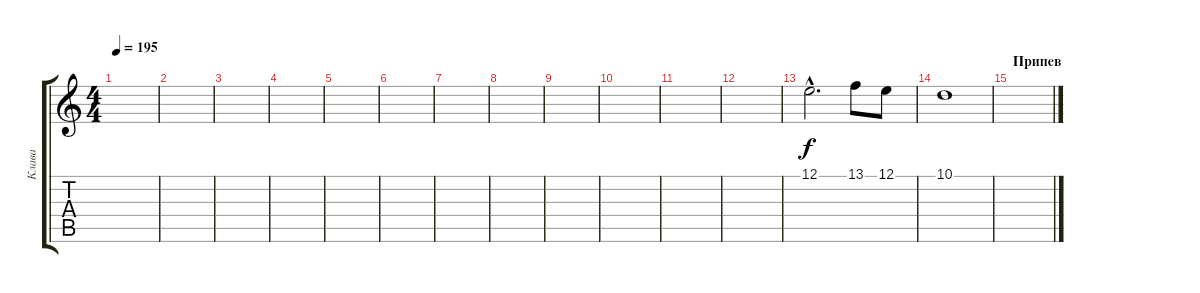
\track ("Клава" "Клава") {instrument brasssection}
\staff {score tabs}
\tuning (E4 B3 G3 D3 A2 E2) {hide}
\ts (4 4)
\tempo 195
\clef g2
\ks c
|
|
|
|
|
|
|
|
|
|
|
|
12.1{hac}.2{d} 13.1.8 12.1.8 |
10.1.1 |
\section ("" "Припев")
